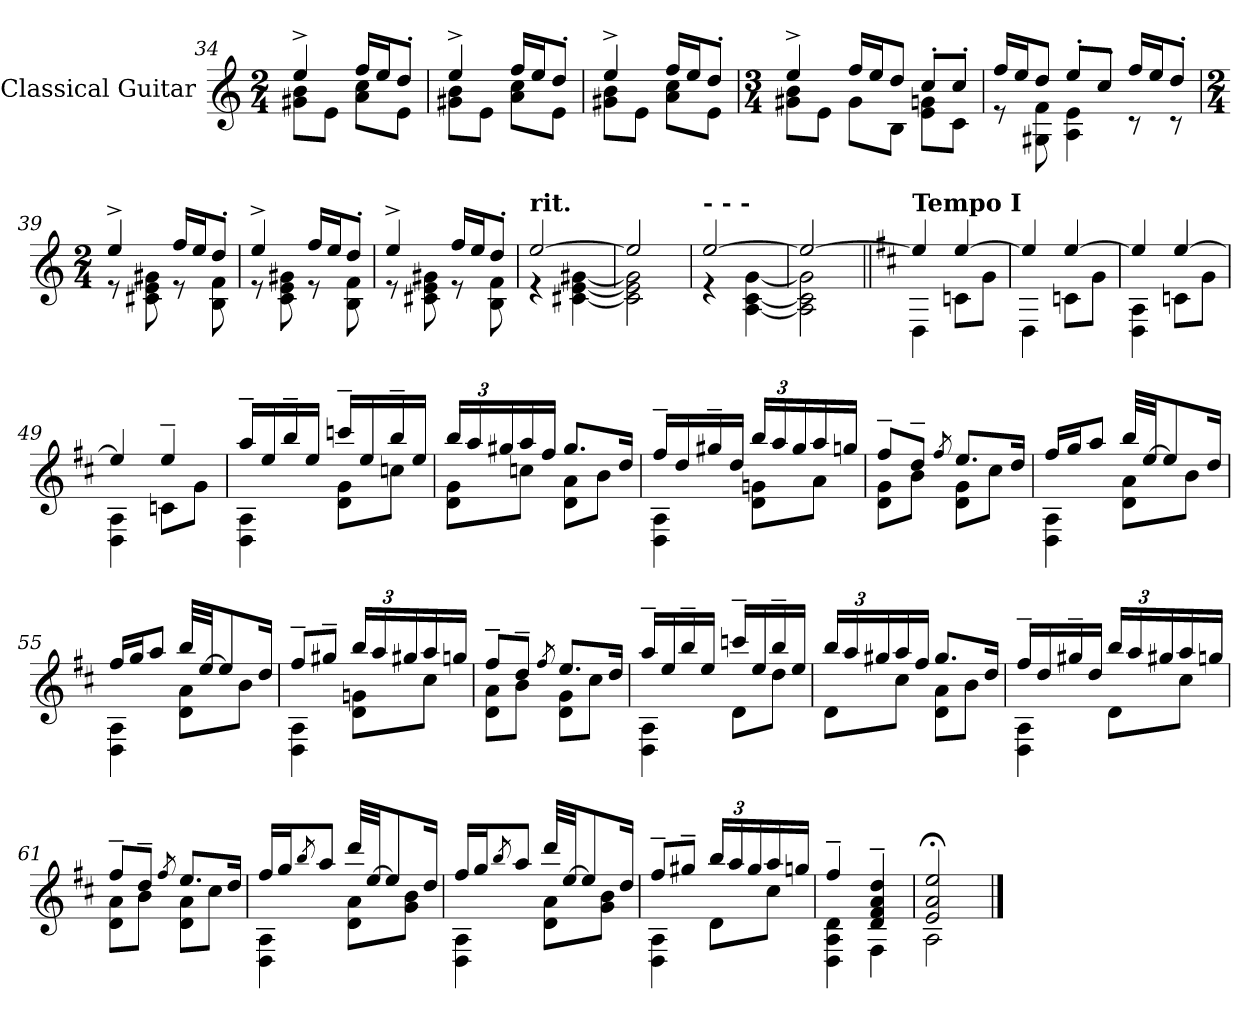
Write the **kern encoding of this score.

**kern
*part1
*staff1
*I"Classical Guitar
*I'Guit.
*clefG2
*k[]
*M2/4
=34
*^
4ee^/	8g#X\ 8b\L
.	8e\J
16ff/LL	8a\ 8cc\L
16ee/J	.
8dd'/J	8e\J
=35	=35
4ee^/	8g#X\ 8b\L
.	8e\J
16ff/LL	8a\ 8cc\L
16ee/J	.
8dd'/J	8e\J
=36	=36
4ee^/	8g#X\ 8b\L
.	8e\J
16ff/LL	8a\ 8cc\L
16ee/J	.
8dd'/J	8e\J
=37	=37
*M3/4	*
4ee^/	8g#X\ 8b\L
.	8e\J
16ff/LL	8g#\L
16ee/J	.
8dd/J	8B\J
8cc'/L	8e\ 8gn\L
8cc'/J	8c\J
!!LO:LB:g=z	!!
=38	=38
16ff/LL	8r
16ee/J	.
8dd/J	8G#X\ 8f\
8ee'/L	4A\ 4e\
8cc'/J	.
16ff/LL	8r
16ee/J	.
8dd'/J	8r
=39	=39
*M2/4	*
4ee^/	8r
.	8c#X\ 8e\ 8g#X\
16ff/LL	8r
16ee/J	.
8dd'/J	8B\ 8f\
=40	=40
4ee^/	8r
.	8c\ 8e\ 8g#X\
16ff/LL	8r
16ee/J	.
8dd'/J	8B\ 8f\
=41	=41
4ee^/	8r
.	8c#X\ 8e\ 8g#X\
16ff/LL	8r
16ee/J	.
8dd'/J	8B\ 8f\
=42	=42
!LO:TX:a:B:t=rit.	!
[2ee/	4r
.	[4c#X\ [4e\ [4g#X\
=43	=43
2ee/]	2c#\] 2e\] 2g#\]
=44	=44
!LO:TX:a:B:t=-  -  -	!
[2ee/	4r
.	[4A\ [4c\ [4g\
!!LO:LB:g=z	!!
=45	=45
2ee/_	2A\] 2c\] 2g\]
=46||	=46||
*k[f#c#]	*
!LO:TX:a:B:t=Tempo I	!
4ee/]	4D\
[4ee/	8cn\L
.	8g\J
=47	=47
4ee/]	4D\
[4ee/	8cn\L
.	8g\J
=48	=48
4ee/]	4D\ 4A\
[4ee/	8cn\L
.	8g\J
=49	=49
4ee/]	4D\ 4A\
4ee~/	8cn\L
.	8g\J
=50	=50
16aa~/LL	4D\ 4A\
16ee/	.
16bb~/	.
16ee/JJ	.
16cccn~/LL	8d\ 8g\L
16ee/	.
16bb~/	8ccn\J
16ee/JJ	.
=51	=51
*Xbrackettup	*
24bb/LL	8d\ 8g\L
24aa/	.
24gg#X/	.
16aa/	8ccn\J
16ff#/JJ	.
8.gg#/L	8d\ 8a\L
.	8b\J
16dd/Jk	.
!!LO:LB:g=z	!!
=52	=52
16ff#~/LL	4D\ 4A\
16dd/	.
16gg#X~/	.
16dd/JJ	.
24bb/LL	8d\ 8gn\L
24aa/	.
24gg#/	.
16aa/	8a\J
16ggn/JJ	.
=53	=53
8ff#~/L	8d\ 8g\L
8dd~/J	8b\J
8qff#/	.
8.ee/L	8d\ 8g\L
.	8cc#\J
16dd/Jk	.
=54	=54
16ff#/LL	4D\ 4A\
16gg/J	.
8aa/J	.
32bb/LLL	8d\ 8a\L
[32ee/JJ	.
8ee/]	.
.	8b\J
16dd/Jk	.
=55	=55
16ff#/LL	4D\ 4A\
16gg/J	.
8aa/J	.
32bb/LLL	8d\ 8a\L
[32ee/JJ	.
8ee/]	.
.	8b\J
16dd/Jk	.
!!LO:LB:g=z	!!
=56	=56
8ff#~/L	4D\ 4A\
8gg#X~/J	.
24bb/LL	8d\ 8gn\L
24aa/	.
24gg#X/	.
16aa/	8cc#\J
16ggn/JJ	.
=57	=57
8ff#~/L	8d\ 8a\L
8dd~/J	8b\J
8qff#/	.
8.ee/L	8d\ 8g\L
.	8cc#\J
16dd/Jk	.
=58	=58
16aa~/LL	4D\ 4A\
16ee/	.
16bb~/	.
16ee/JJ	.
16cccn~/LL	8d\L
16ee/	.
16bb~/	8dd\J
16ee/JJ	.
=59	=59
24bb/LL	8d\L
24aa/	.
24gg#X/	.
16aa/	8cc#\J
16ff#/JJ	.
8.gg#/L	8d\ 8a\L
.	8b\J
16dd/Jk	.
!!LO:LB:g=z	!!
=60	=60
16ff#~/LL	4D\ 4A\
16dd/	.
16gg#X~/	.
16dd/JJ	.
24bb/LL	8d\L
24aa/	.
24gg#X/	.
16aa/	8cc#\J
16ggn/JJ	.
=61	=61
8ff#~/L	8d\ 8a\L
8dd~/J	8b\J
8qff#/	.
8.ee/L	8d\ 8a\L
.	8cc#\J
16dd/Jk	.
=62	=62
16ff#/LL	4D\ 4A\
16gg/J	.
8qbb/	.
8aa/J	.
32ddd/LLL	8d\ 8a\L
[32ee/JJ	.
8ee/]	.
.	8g\ 8b\J
16dd/Jk	.
!!LO:LB:g=z	!!
=63	=63
16ff#/LL	4D\ 4A\
16gg/J	.
8qbb/	.
8aa/J	.
32ddd/LLL	8d\ 8a\L
[32ee/JJ	.
8ee/]	.
.	8g\ 8b\J
16dd/Jk	.
=64	=64
8ff#~/L	4D\ 4A\
8gg#X~/J	.
24bb/LL	8d\L
24aa/	.
24gg#/	.
16aa/	8cc#\J
16ggn/JJ	.
=65	=65
*MM70	*
4ff#~/	4D\ 4A\ 4d\
4d/~ 4f#/~ 4a/~ 4dd/~	4F#\
=66	=66
2e/;< 2a/;< 2ee/;<	2A\
*v	*v
==
*-
